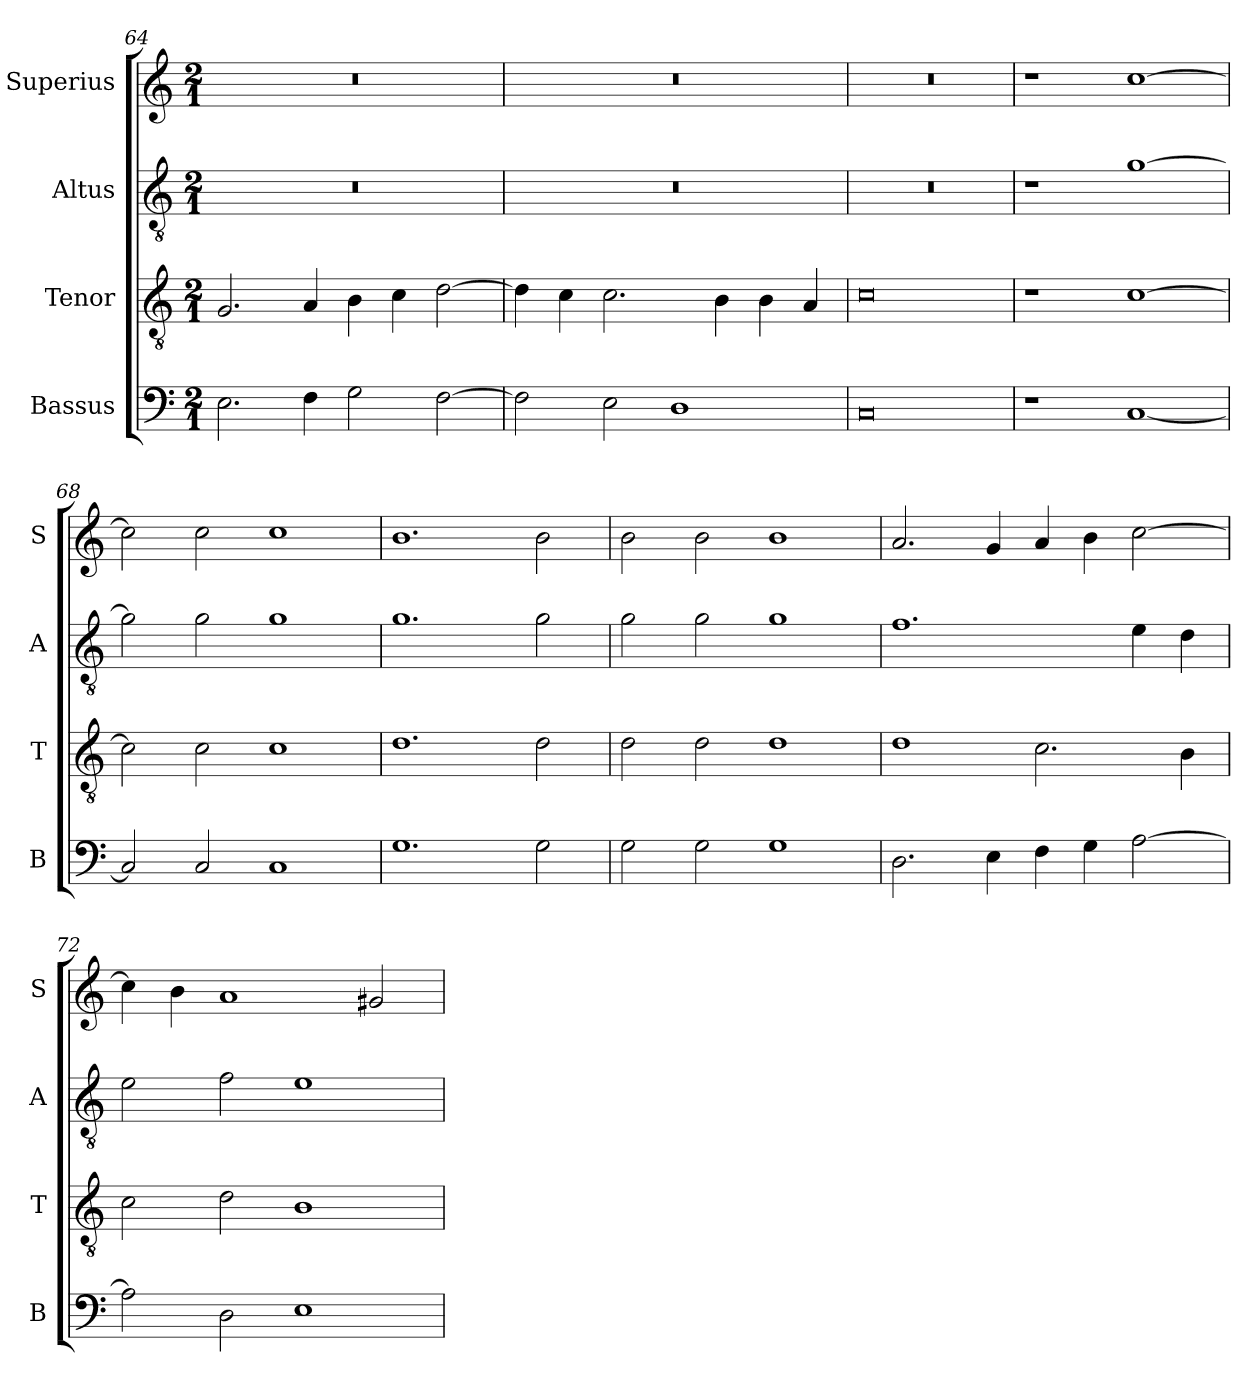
**kern	**kern	**kern	**kern
*part4	*part3	*part2	*part1
*staff4	*staff3	*staff2	*staff1
*I"Bassus	*I"Tenor	*I"Altus	*I"Superius
*I'B	*I'T	*I'A	*I'S
*clefF4	*clefGv2	*clefGv2	*clefG2
*k[]	*k[]	*k[]	*k[]
*M2/1	*M2/1	*M2/1	*M2/1
=64	=64	=64	=64
2.E\	2.G/	0r	0r
4F\	4A/	.	.
2G\	4B\	.	.
.	4c\	.	.
[2F\	[2d\	.	.
=65	=65	=65	=65
2F\]	4d\]	0r	0r
.	4c\	.	.
2E\	2.c\	.	.
1D	.	.	.
.	4B\	.	.
.	4B\	.	.
.	4A/	.	.
=66	=66	=66	=66
0C	0c	0r	0r
=67	=67	=67	=67
1r	1r	1r	1r
[1C	[1c	[1g	[1cc
=68	=68	=68	=68
2C/]	2c\]	2g\]	2cc\]
2C/	2c\	2g\	2cc\
1C	1c	1g	1cc
=69	=69	=69	=69
1.G	1.d	1.g	1.b
2G\	2d\	2g\	2b\
=70	=70	=70	=70
2G\	2d\	2g\	2b\
2G\	2d\	2g\	2b\
1G	1d	1g	1b
=71	=71	=71	=71
2.D\	1d	1.f	2.a/
4E\	.	.	4g/
4F\	2.c\	.	4a/
4G\	.	.	4b\
[2A\	.	4e\	[2cc\
.	4B\	4d\	.
=72	=72	=72	=72
2A\]	2c\	2e\	4cc\]
.	.	.	4b\
2D\	2d\	2f\	1a
1E	1B	1e	.
.	.	.	2g#X/
=	=	=	=
*-	*-	*-	*-
